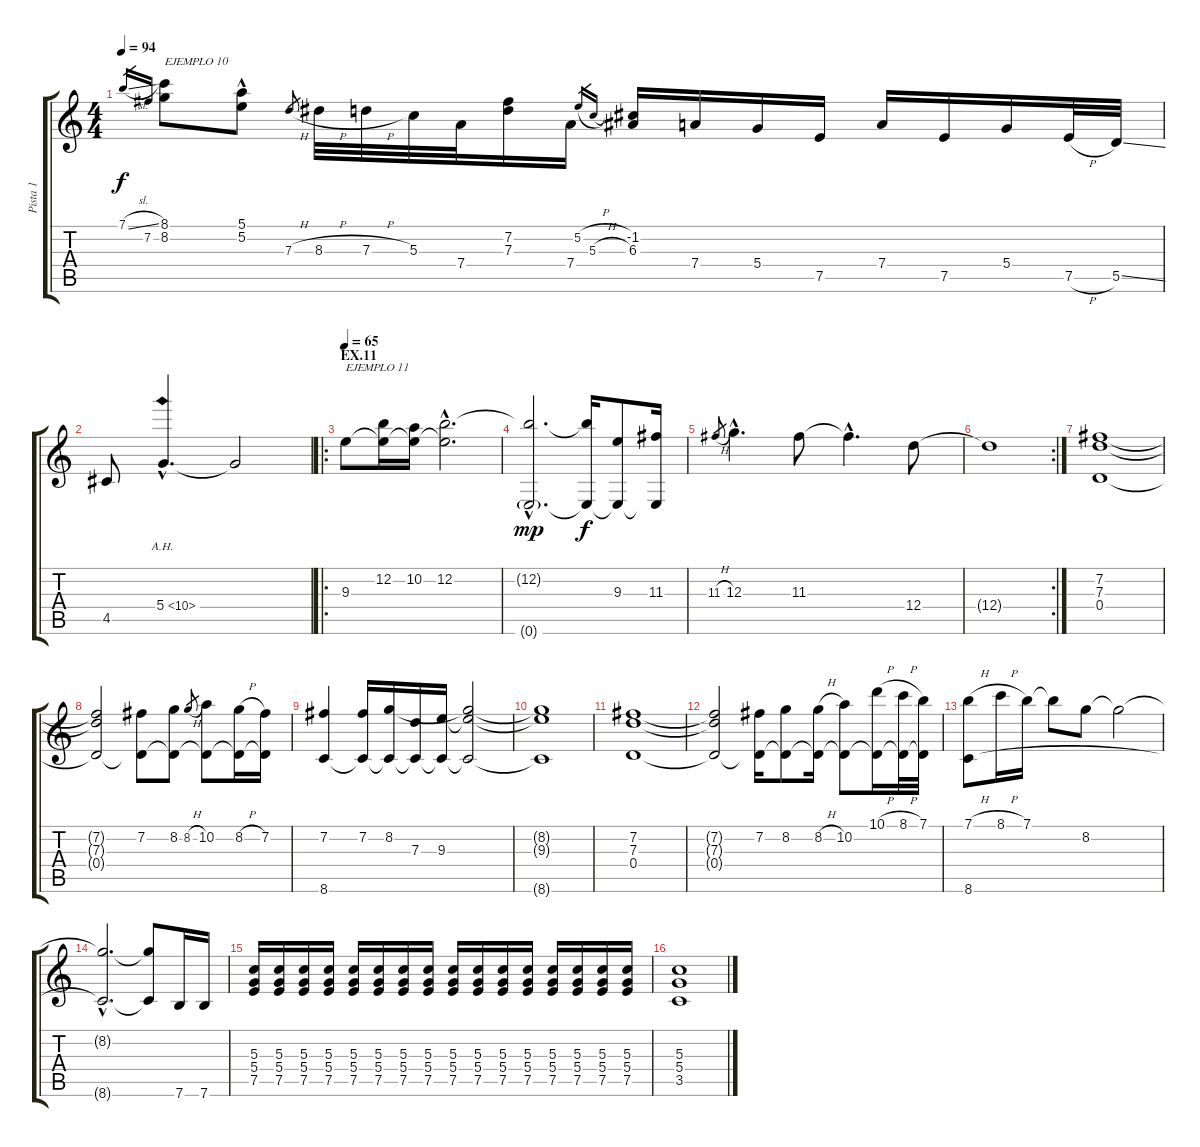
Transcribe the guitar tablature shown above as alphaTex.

\track ("Pista 1" "Pista 1") {instrument distortionguitar}
\staff {score tabs}
\tuning (E4 B3 G3 D3 A2 E2) {hide}
\ts (4 4)
\tempo 94
\clef g2
\ks c
7.1{sl}.16{gr dy f} 7.2.16{gr} (8.1 8.2).8{txt "EJEMPLO 10"} (5.1{hac} 5.2{hac}).8 7.3{h}.8{gr} 8.3{h}.32 7.3{h}.32 5.3.32 7.4.32 (7.2 7.3).16 7.4.16 5.2{h}.16{gr} 5.3{h}.16{gr} (-1.2 6.3).16 7.4.16 5.4.16 7.5.16 7.4.16 7.5.16 5.4.16 7.5{h}.32 5.5{ss}.32 |
4.5.8 5.4{ah 5 hac}.4{d} 5.4{t}.2 |
\ro
\section ("" "EX.11")
\tempo 65
9.3.8{txt "EJEMPLO 11" volume 16 instrument electricguitarclean} (12.2 9.3{t}).16 (10.2 9.3{t}).16 (12.2{hac} 9.3{hac t}).2{d} |
(12.2{hac t} 0.6{g hac}).2{d dy mp} (12.2{t} 0.6{t}).16{dy f} (9.3 0.6{t}).8 (11.3 0.6{t}).16 |
11.3{h}.8{gr} 12.3{hac}.4{d} 11.3.8 11.3{hac t}.4{d} 12.4.8 |
\rc 2
12.4{t}.1 |
(7.2 7.3 0.4).1 |
(7.2{t} 7.3{t} 0.4{t}).2 (7.2 0.4{t}).8 (8.2 0.4{t}).8 8.2{h}.8{gr} (10.2 0.4{t}).8 (8.2{h} 0.4{t}).16 (7.2 0.4{t}).16 |
(7.2 8.6).4 (7.2 8.6{t}).16 (8.2 8.6{t}).16 (7.3 8.6{t}).16 (9.3 8.6{t}).16 (8.2{t} 9.3{t} 8.6{t}).2 |
(8.2{t} 9.3{t} 8.6{t}).1 |
(7.2 7.3 0.4).1 |
(7.2{t} 7.3{t} 0.4{t}).2 (7.2 0.4{t}).16 (8.2 0.4{t}).8 (8.2{h} 0.4{t}).16 (10.2 0.4{t}).8 (10.1{h} 0.4{t}).16 (8.1{h} 0.4{t}).32 (7.1 0.4{t}).32 |
(7.1{h} 8.6).8 8.1{h}.16 7.1.16 7.1{t}.8 8.2.8 8.2{t}.2 |
(8.2{hac t} 8.6{hac t}).2{d} (8.2{t} 8.6{t}).8 7.6.16 7.6.16 |
(5.3 5.4 7.5).16 (5.3 5.4 7.5).16 (5.3 5.4 7.5).16 (5.3 5.4 7.5).16 (5.3 5.4 7.5).16 (5.3 5.4 7.5).16 (5.3 5.4 7.5).16 (5.3 5.4 7.5).16 (5.3 5.4 7.5).16 (5.3 5.4 7.5).16 (5.3 5.4 7.5).16 (5.3 5.4 7.5).16 (5.3 5.4 7.5).16 (5.3 5.4 7.5).16 (5.3 5.4 7.5).16 (5.3 5.4 7.5).16 |
(5.3 5.4 3.5).1
